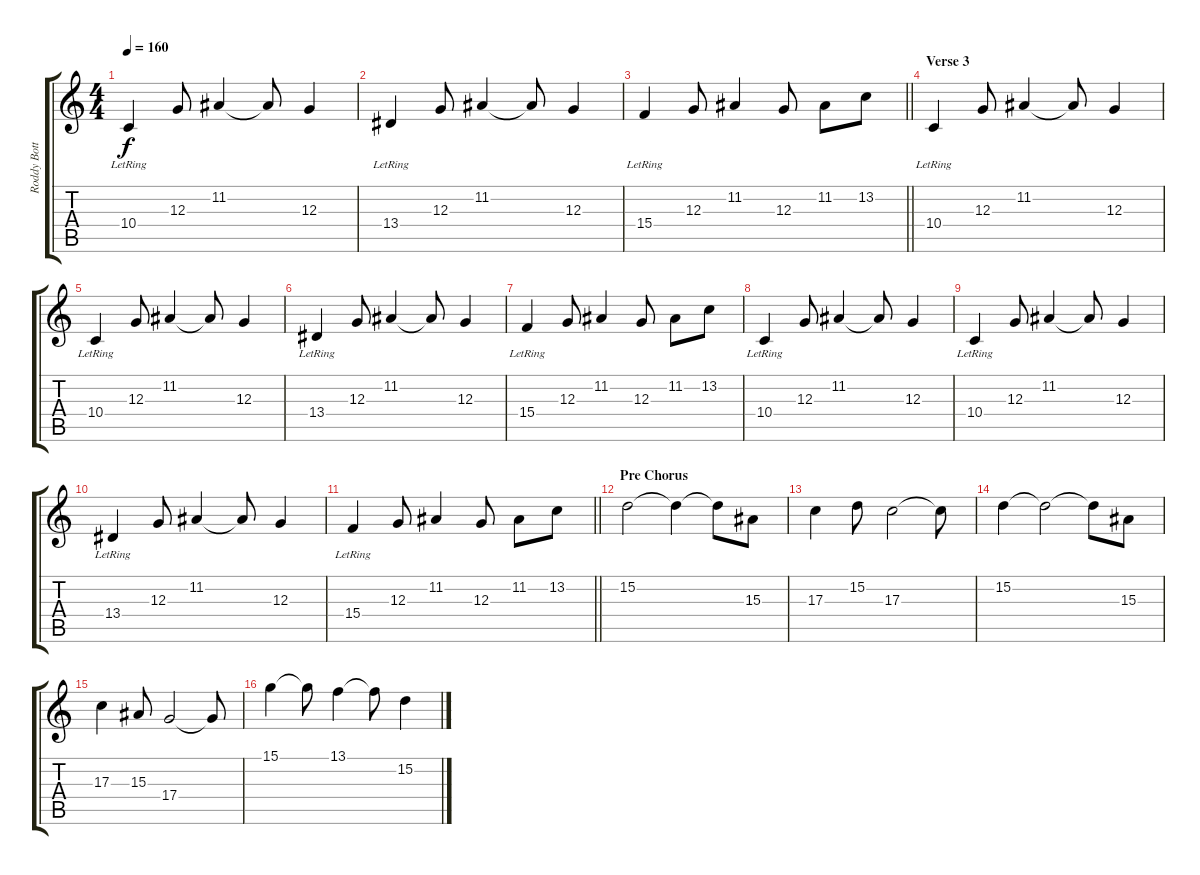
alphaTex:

\track ("Roddy Bottum - Keyboard" "Roddy Bott") {instrument tremolostrings}
\staff {score tabs}
\tuning (E4 B3 G3 D3 A2 E2) {hide}
\ts (4 4)
\tempo 160
\clef g2
\ks c
10.4{lr}.4{dy f} 12.3.8 11.2.4 11.2{t}.8 12.3.4 |
13.4{lr}.4 12.3.8 11.2.4 11.2{t}.8 12.3.4 |
\barLineRight lightlight
15.4{lr}.4 12.3.8 11.2.4 12.3.8 11.2.8 13.2.8 |
\section ("" "Verse 3")
10.4{lr}.4 12.3.8 11.2.4 11.2{t}.8 12.3.4 |
10.4{lr}.4 12.3.8 11.2.4 11.2{t}.8 12.3.4 |
13.4{lr}.4 12.3.8 11.2.4 11.2{t}.8 12.3.4 |
15.4{lr}.4 12.3.8 11.2.4 12.3.8 11.2.8 13.2.8 |
10.4{lr}.4 12.3.8 11.2.4 11.2{t}.8 12.3.4 |
10.4{lr}.4 12.3.8 11.2.4 11.2{t}.8 12.3.4 |
13.4{lr}.4 12.3.8 11.2.4 11.2{t}.8 12.3.4 |
\barLineRight lightlight
15.4{lr}.4 12.3.8 11.2.4 12.3.8 11.2.8 13.2.8 |
\section ("" "Pre Chorus")
15.2.2 15.2{t}.4 15.2{t}.8 15.3.8 |
17.3.4 15.2.8 17.3.2 17.3{t}.8 |
15.2.4 15.2{t}.2 15.2{t}.8 15.3.8 |
17.3.4 15.3.8 17.4.2 17.4{t}.8 |
15.1.4 15.1{t}.8 13.1.4 13.1{t}.8 15.2.4
